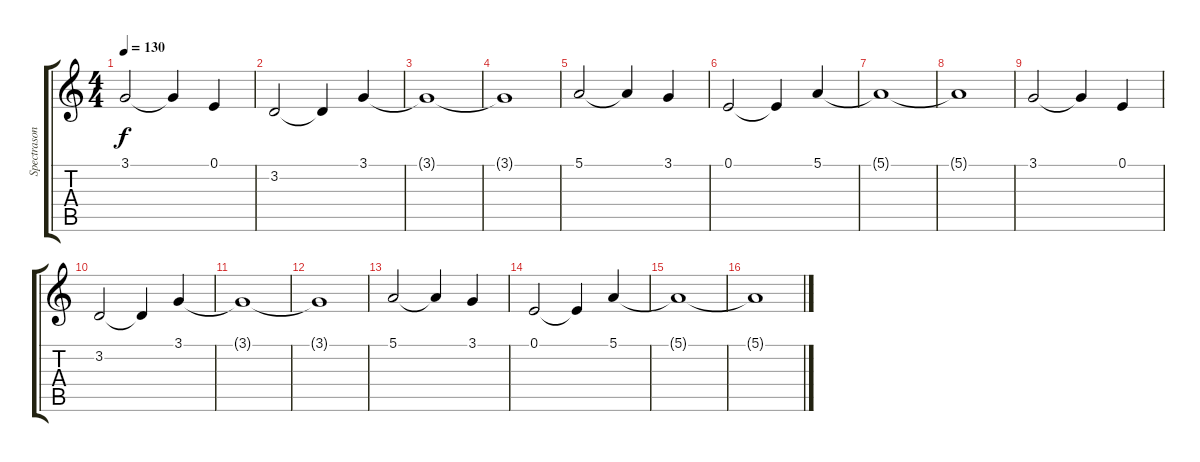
\track ("Spectrasonics Omnisphere" "Spectrason") {instrument choiraahs}
\staff {score tabs}
\tuning (E4 B3 G3 D3 A2 E2) {hide}
\ts (4 4)
\tempo 130
\clef g2
\ks c
3.1.2{dy f} 3.1{t}.4 0.1.4 |
3.2.2 3.2{t}.4 3.1.4 |
3.1{t}.1 |
3.1{t}.1 |
5.1.2 5.1{t}.4 3.1.4 |
0.1.2 0.1{t}.4 5.1.4 |
5.1{t}.1 |
5.1{t}.1 |
3.1.2 3.1{t}.4 0.1.4 |
3.2.2 3.2{t}.4 3.1.4 |
3.1{t}.1 |
3.1{t}.1 |
5.1.2 5.1{t}.4 3.1.4 |
0.1.2 0.1{t}.4 5.1.4 |
5.1{t}.1 |
5.1{t}.1
